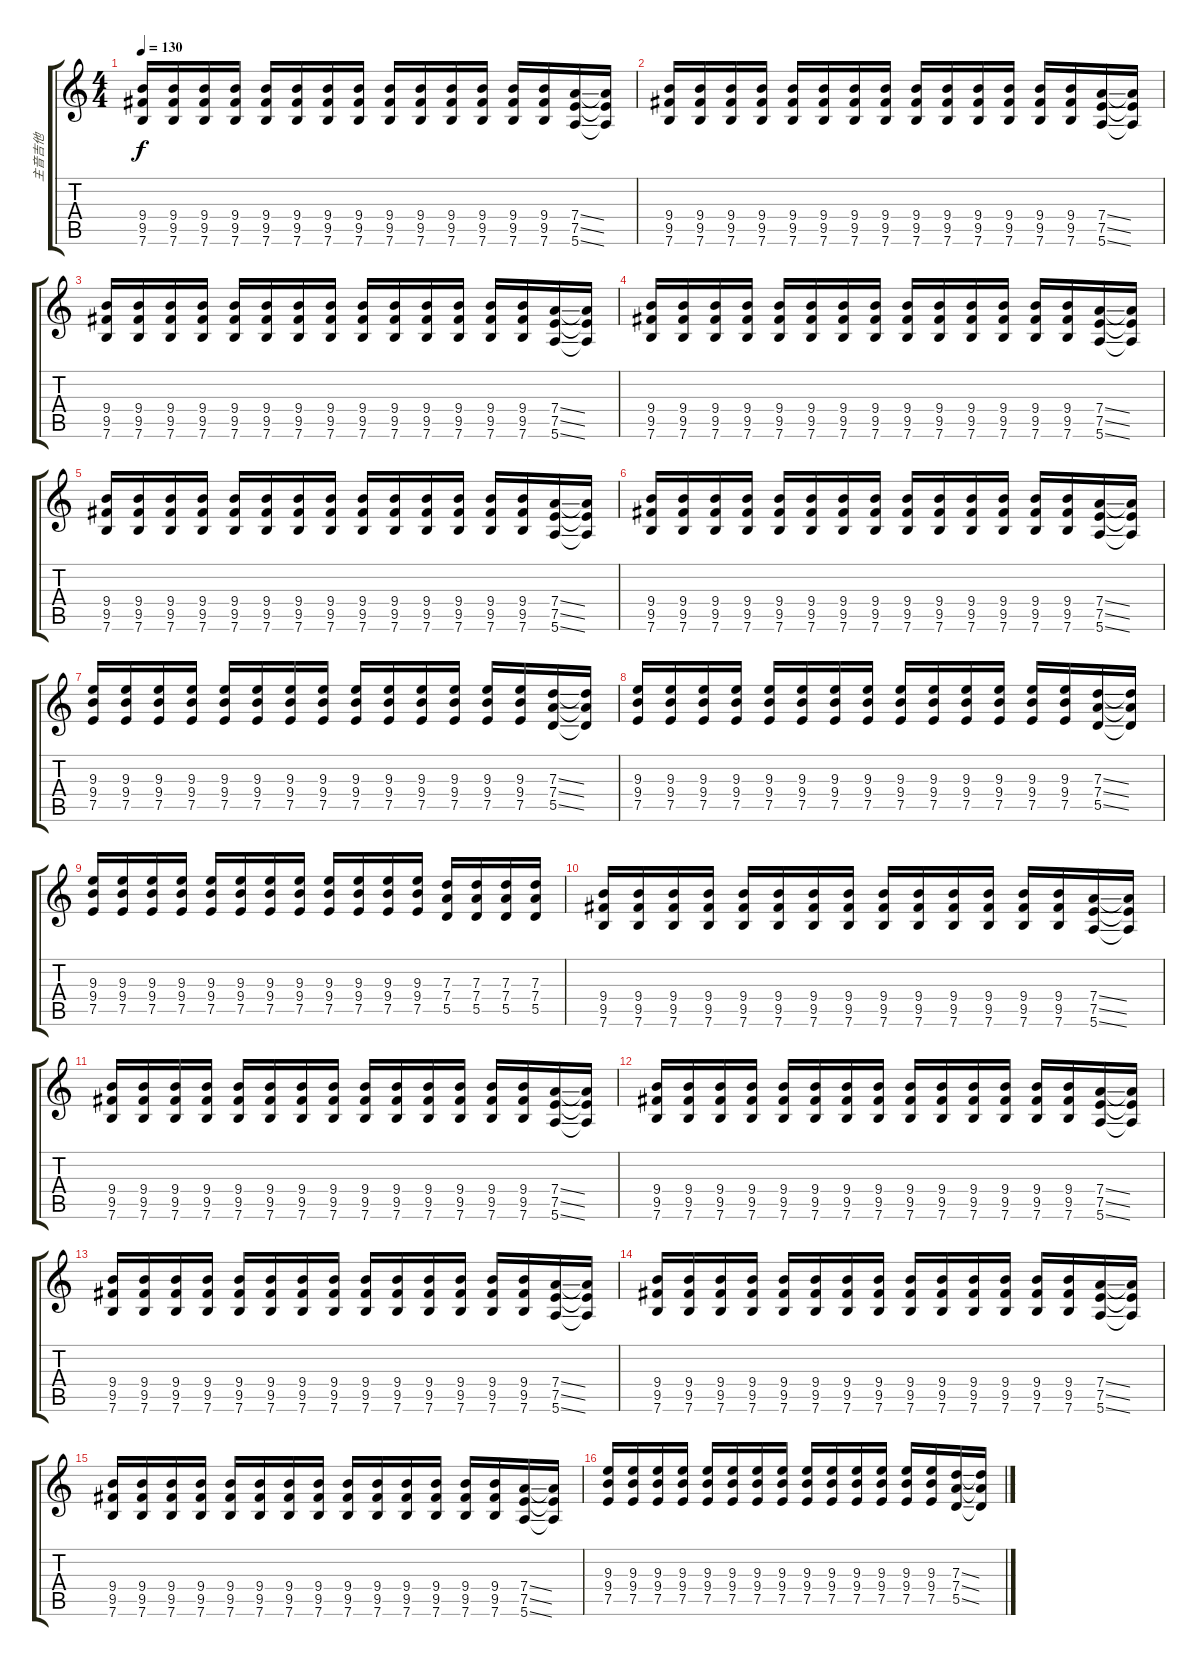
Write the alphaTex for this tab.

\track ("主音吉他" "主音吉他") {instrument distortionguitar}
\staff {score tabs}
\tuning (E4 B3 G3 D3 A2 E2) {hide}
\ts (4 4)
\tempo 130
\clef g2
\ks c
(9.4 9.5 7.6).16{dy f} (9.4 9.5 7.6).16 (9.4 9.5 7.6).16 (9.4 9.5 7.6).16 (9.4 9.5 7.6).16 (9.4 9.5 7.6).16 (9.4 9.5 7.6).16 (9.4 9.5 7.6).16 (9.4 9.5 7.6).16 (9.4 9.5 7.6).16 (9.4 9.5 7.6).16 (9.4 9.5 7.6).16 (9.4 9.5 7.6).16 (9.4 9.5 7.6).16 (7.4{ss} 7.5{ss} 5.6{ss}).16 (7.4{t} 7.5{t} 5.6{t}).16 |
(9.4 9.5 7.6).16 (9.4 9.5 7.6).16 (9.4 9.5 7.6).16 (9.4 9.5 7.6).16 (9.4 9.5 7.6).16 (9.4 9.5 7.6).16 (9.4 9.5 7.6).16 (9.4 9.5 7.6).16 (9.4 9.5 7.6).16 (9.4 9.5 7.6).16 (9.4 9.5 7.6).16 (9.4 9.5 7.6).16 (9.4 9.5 7.6).16 (9.4 9.5 7.6).16 (7.4{ss} 7.5{ss} 5.6{ss}).16 (7.4{t} 7.5{t} 5.6{t}).16 |
(9.4 9.5 7.6).16 (9.4 9.5 7.6).16 (9.4 9.5 7.6).16 (9.4 9.5 7.6).16 (9.4 9.5 7.6).16 (9.4 9.5 7.6).16 (9.4 9.5 7.6).16 (9.4 9.5 7.6).16 (9.4 9.5 7.6).16 (9.4 9.5 7.6).16 (9.4 9.5 7.6).16 (9.4 9.5 7.6).16 (9.4 9.5 7.6).16 (9.4 9.5 7.6).16 (7.4{ss} 7.5{ss} 5.6{ss}).16 (7.4{t} 7.5{t} 5.6{t}).16 |
(9.4 9.5 7.6).16 (9.4 9.5 7.6).16 (9.4 9.5 7.6).16 (9.4 9.5 7.6).16 (9.4 9.5 7.6).16 (9.4 9.5 7.6).16 (9.4 9.5 7.6).16 (9.4 9.5 7.6).16 (9.4 9.5 7.6).16 (9.4 9.5 7.6).16 (9.4 9.5 7.6).16 (9.4 9.5 7.6).16 (9.4 9.5 7.6).16 (9.4 9.5 7.6).16 (7.4{ss} 7.5{ss} 5.6{ss}).16 (7.4{t} 7.5{t} 5.6{t}).16 |
(9.4 9.5 7.6).16 (9.4 9.5 7.6).16 (9.4 9.5 7.6).16 (9.4 9.5 7.6).16 (9.4 9.5 7.6).16 (9.4 9.5 7.6).16 (9.4 9.5 7.6).16 (9.4 9.5 7.6).16 (9.4 9.5 7.6).16 (9.4 9.5 7.6).16 (9.4 9.5 7.6).16 (9.4 9.5 7.6).16 (9.4 9.5 7.6).16 (9.4 9.5 7.6).16 (7.4{ss} 7.5{ss} 5.6{ss}).16 (7.4{t} 7.5{t} 5.6{t}).16 |
(9.4 9.5 7.6).16 (9.4 9.5 7.6).16 (9.4 9.5 7.6).16 (9.4 9.5 7.6).16 (9.4 9.5 7.6).16 (9.4 9.5 7.6).16 (9.4 9.5 7.6).16 (9.4 9.5 7.6).16 (9.4 9.5 7.6).16 (9.4 9.5 7.6).16 (9.4 9.5 7.6).16 (9.4 9.5 7.6).16 (9.4 9.5 7.6).16 (9.4 9.5 7.6).16 (7.4{ss} 7.5{ss} 5.6{ss}).16 (7.4{t} 7.5{t} 5.6{t}).16 |
(9.3 9.4 7.5).16 (9.3 9.4 7.5).16 (9.3 9.4 7.5).16 (9.3 9.4 7.5).16 (9.3 9.4 7.5).16 (9.3 9.4 7.5).16 (9.3 9.4 7.5).16 (9.3 9.4 7.5).16 (9.3 9.4 7.5).16 (9.3 9.4 7.5).16 (9.3 9.4 7.5).16 (9.3 9.4 7.5).16 (9.3 9.4 7.5).16 (9.3 9.4 7.5).16 (7.3{ss} 7.4{ss} 5.5{ss}).16 (7.3{t} 7.4{t} 5.5{t}).16 |
(9.3 9.4 7.5).16 (9.3 9.4 7.5).16 (9.3 9.4 7.5).16 (9.3 9.4 7.5).16 (9.3 9.4 7.5).16 (9.3 9.4 7.5).16 (9.3 9.4 7.5).16 (9.3 9.4 7.5).16 (9.3 9.4 7.5).16 (9.3 9.4 7.5).16 (9.3 9.4 7.5).16 (9.3 9.4 7.5).16 (9.3 9.4 7.5).16 (9.3 9.4 7.5).16 (7.3{ss} 7.4{ss} 5.5{ss}).16 (7.3{t} 7.4{t} 5.5{t}).16 |
(9.3 9.4 7.5).16 (9.3 9.4 7.5).16 (9.3 9.4 7.5).16 (9.3 9.4 7.5).16 (9.3 9.4 7.5).16 (9.3 9.4 7.5).16 (9.3 9.4 7.5).16 (9.3 9.4 7.5).16 (9.3 9.4 7.5).16 (9.3 9.4 7.5).16 (9.3 9.4 7.5).16 (9.3 9.4 7.5).16 (7.3 7.4 5.5).16 (7.3 7.4 5.5).16 (7.3 7.4 5.5).16 (7.3 7.4 5.5).16 |
(9.4 9.5 7.6).16 (9.4 9.5 7.6).16 (9.4 9.5 7.6).16 (9.4 9.5 7.6).16 (9.4 9.5 7.6).16 (9.4 9.5 7.6).16 (9.4 9.5 7.6).16 (9.4 9.5 7.6).16 (9.4 9.5 7.6).16 (9.4 9.5 7.6).16 (9.4 9.5 7.6).16 (9.4 9.5 7.6).16 (9.4 9.5 7.6).16 (9.4 9.5 7.6).16 (7.4{ss} 7.5{ss} 5.6{ss}).16 (7.4{t} 7.5{t} 5.6{t}).16 |
(9.4 9.5 7.6).16 (9.4 9.5 7.6).16 (9.4 9.5 7.6).16 (9.4 9.5 7.6).16 (9.4 9.5 7.6).16 (9.4 9.5 7.6).16 (9.4 9.5 7.6).16 (9.4 9.5 7.6).16 (9.4 9.5 7.6).16 (9.4 9.5 7.6).16 (9.4 9.5 7.6).16 (9.4 9.5 7.6).16 (9.4 9.5 7.6).16 (9.4 9.5 7.6).16 (7.4{ss} 7.5{ss} 5.6{ss}).16 (7.4{t} 7.5{t} 5.6{t}).16 |
(9.4 9.5 7.6).16 (9.4 9.5 7.6).16 (9.4 9.5 7.6).16 (9.4 9.5 7.6).16 (9.4 9.5 7.6).16 (9.4 9.5 7.6).16 (9.4 9.5 7.6).16 (9.4 9.5 7.6).16 (9.4 9.5 7.6).16 (9.4 9.5 7.6).16 (9.4 9.5 7.6).16 (9.4 9.5 7.6).16 (9.4 9.5 7.6).16 (9.4 9.5 7.6).16 (7.4{ss} 7.5{ss} 5.6{ss}).16 (7.4{t} 7.5{t} 5.6{t}).16 |
(9.4 9.5 7.6).16 (9.4 9.5 7.6).16 (9.4 9.5 7.6).16 (9.4 9.5 7.6).16 (9.4 9.5 7.6).16 (9.4 9.5 7.6).16 (9.4 9.5 7.6).16 (9.4 9.5 7.6).16 (9.4 9.5 7.6).16 (9.4 9.5 7.6).16 (9.4 9.5 7.6).16 (9.4 9.5 7.6).16 (9.4 9.5 7.6).16 (9.4 9.5 7.6).16 (7.4{ss} 7.5{ss} 5.6{ss}).16 (7.4{t} 7.5{t} 5.6{t}).16 |
(9.4 9.5 7.6).16 (9.4 9.5 7.6).16 (9.4 9.5 7.6).16 (9.4 9.5 7.6).16 (9.4 9.5 7.6).16 (9.4 9.5 7.6).16 (9.4 9.5 7.6).16 (9.4 9.5 7.6).16 (9.4 9.5 7.6).16 (9.4 9.5 7.6).16 (9.4 9.5 7.6).16 (9.4 9.5 7.6).16 (9.4 9.5 7.6).16 (9.4 9.5 7.6).16 (7.4{ss} 7.5{ss} 5.6{ss}).16 (7.4{t} 7.5{t} 5.6{t}).16 |
(9.4 9.5 7.6).16 (9.4 9.5 7.6).16 (9.4 9.5 7.6).16 (9.4 9.5 7.6).16 (9.4 9.5 7.6).16 (9.4 9.5 7.6).16 (9.4 9.5 7.6).16 (9.4 9.5 7.6).16 (9.4 9.5 7.6).16 (9.4 9.5 7.6).16 (9.4 9.5 7.6).16 (9.4 9.5 7.6).16 (9.4 9.5 7.6).16 (9.4 9.5 7.6).16 (7.4{ss} 7.5{ss} 5.6{ss}).16 (7.4{t} 7.5{t} 5.6{t}).16 |
(9.3 9.4 7.5).16 (9.3 9.4 7.5).16 (9.3 9.4 7.5).16 (9.3 9.4 7.5).16 (9.3 9.4 7.5).16 (9.3 9.4 7.5).16 (9.3 9.4 7.5).16 (9.3 9.4 7.5).16 (9.3 9.4 7.5).16 (9.3 9.4 7.5).16 (9.3 9.4 7.5).16 (9.3 9.4 7.5).16 (9.3 9.4 7.5).16 (9.3 9.4 7.5).16 (7.3{ss} 7.4{ss} 5.5{ss}).16 (7.3{t} 7.4{t} 5.5{t}).16
